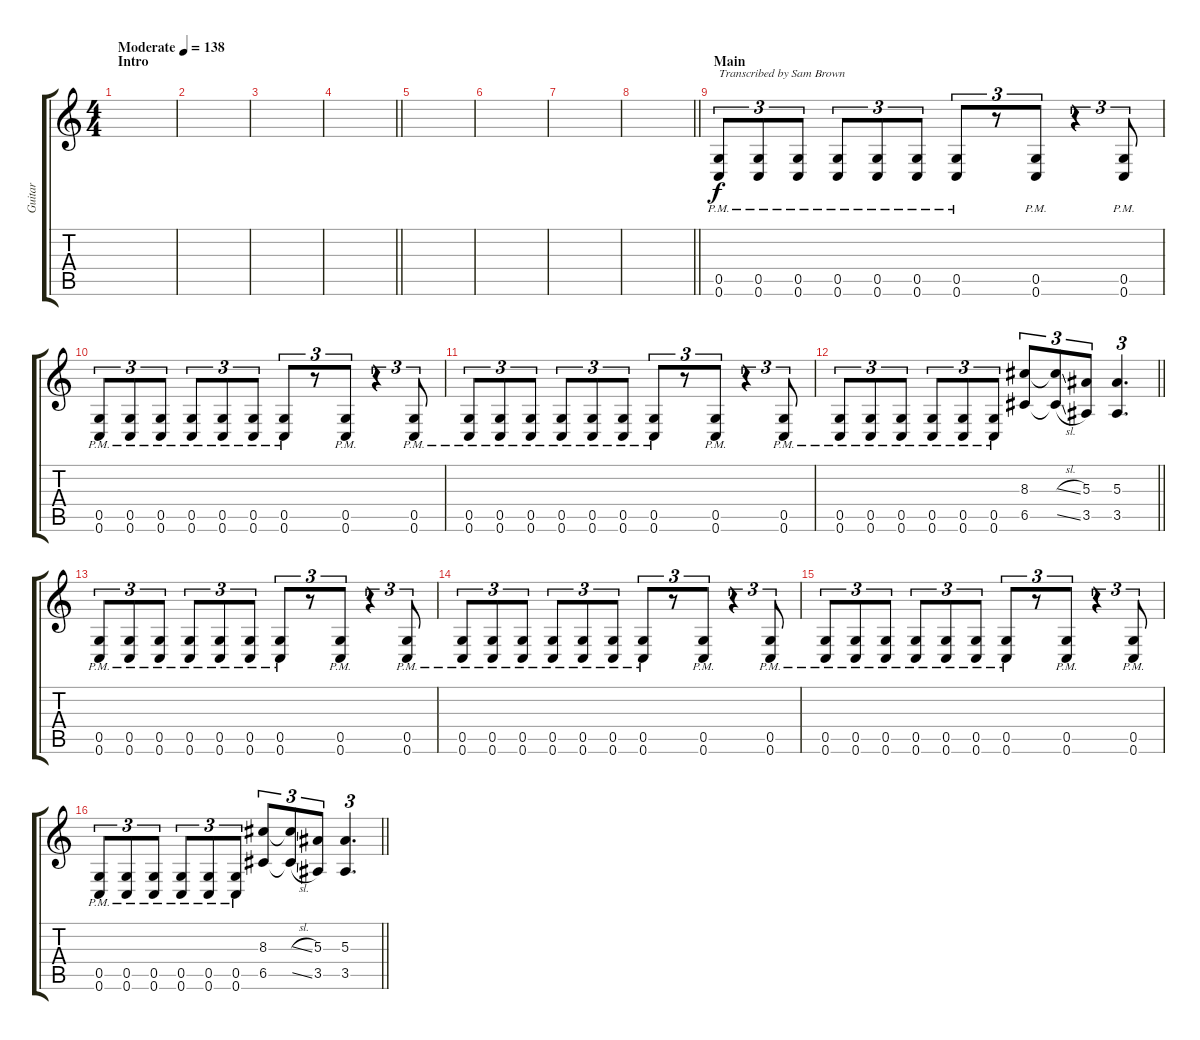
\track ("Guitar" "Guitar") {instrument distortionguitar}
\staff {score tabs}
\tuning (D4 A3 F3 C3 G2 C2) {hide}
\ts (4 4)
\section ("" "Intro")
\tempo (138 "Moderate")
\clef g2
\ks c
|
|
|
\barLineRight lightlight
|
\section ("" "")
|
|
|
\barLineRight lightlight
|
\section ("" "Main")
(0.5{pm} 0.6{pm}).8{tu (3 2) txt "Transcribed by Sam Brown"} (0.5{pm} 0.6{pm}).8{tu (3 2)} (0.5{pm} 0.6{pm}).8{tu (3 2)} (0.5{pm} 0.6{pm}).8{tu (3 2)} (0.5{pm} 0.6{pm}).8{tu (3 2)} (0.5{pm} 0.6{pm}).8{tu (3 2)} (0.5{pm} 0.6{pm}).8{tu (3 2)} r.8{tu (3 2)} (0.5{pm} 0.6{pm}).8{tu (3 2)} r.4{tu (3 2)} (0.5{pm} 0.6{pm}).8{tu (3 2)} |
(0.5{pm} 0.6{pm}).8{tu (3 2)} (0.5{pm} 0.6{pm}).8{tu (3 2)} (0.5{pm} 0.6{pm}).8{tu (3 2)} (0.5{pm} 0.6{pm}).8{tu (3 2)} (0.5{pm} 0.6{pm}).8{tu (3 2)} (0.5{pm} 0.6{pm}).8{tu (3 2)} (0.5{pm} 0.6{pm}).8{tu (3 2)} r.8{tu (3 2)} (0.5{pm} 0.6{pm}).8{tu (3 2)} r.4{tu (3 2)} (0.5{pm} 0.6{pm}).8{tu (3 2)} |
(0.5{pm} 0.6{pm}).8{tu (3 2)} (0.5{pm} 0.6{pm}).8{tu (3 2)} (0.5{pm} 0.6{pm}).8{tu (3 2)} (0.5{pm} 0.6{pm}).8{tu (3 2)} (0.5{pm} 0.6{pm}).8{tu (3 2)} (0.5{pm} 0.6{pm}).8{tu (3 2)} (0.5{pm} 0.6{pm}).8{tu (3 2)} r.8{tu (3 2)} (0.5{pm} 0.6{pm}).8{tu (3 2)} r.4{tu (3 2)} (0.5{pm} 0.6{pm}).8{tu (3 2)} |
\barLineRight lightlight
(0.5{pm} 0.6{pm}).8{tu (3 2)} (0.5{pm} 0.6{pm}).8{tu (3 2)} (0.5{pm} 0.6{pm}).8{tu (3 2)} (0.5{pm} 0.6{pm}).8{tu (3 2)} (0.5{pm} 0.6{pm}).8{tu (3 2)} (0.5{pm} 0.6{pm}).8{tu (3 2)} (8.3 6.5).8{tu (3 2)} (8.3{sl t} 6.5{sl t}).8{tu (3 2)} (5.3 3.5).8{tu (3 2)} (5.3 3.5).4{d tu (3 2)} |
\section ("" "")
(0.5{pm} 0.6{pm}).8{tu (3 2)} (0.5{pm} 0.6{pm}).8{tu (3 2)} (0.5{pm} 0.6{pm}).8{tu (3 2)} (0.5{pm} 0.6{pm}).8{tu (3 2)} (0.5{pm} 0.6{pm}).8{tu (3 2)} (0.5{pm} 0.6{pm}).8{tu (3 2)} (0.5{pm} 0.6{pm}).8{tu (3 2)} r.8{tu (3 2)} (0.5{pm} 0.6{pm}).8{tu (3 2)} r.4{tu (3 2)} (0.5{pm} 0.6{pm}).8{tu (3 2)} |
(0.5{pm} 0.6{pm}).8{tu (3 2)} (0.5{pm} 0.6{pm}).8{tu (3 2)} (0.5{pm} 0.6{pm}).8{tu (3 2)} (0.5{pm} 0.6{pm}).8{tu (3 2)} (0.5{pm} 0.6{pm}).8{tu (3 2)} (0.5{pm} 0.6{pm}).8{tu (3 2)} (0.5{pm} 0.6{pm}).8{tu (3 2)} r.8{tu (3 2)} (0.5{pm} 0.6{pm}).8{tu (3 2)} r.4{tu (3 2)} (0.5{pm} 0.6{pm}).8{tu (3 2)} |
(0.5{pm} 0.6{pm}).8{tu (3 2)} (0.5{pm} 0.6{pm}).8{tu (3 2)} (0.5{pm} 0.6{pm}).8{tu (3 2)} (0.5{pm} 0.6{pm}).8{tu (3 2)} (0.5{pm} 0.6{pm}).8{tu (3 2)} (0.5{pm} 0.6{pm}).8{tu (3 2)} (0.5{pm} 0.6{pm}).8{tu (3 2)} r.8{tu (3 2)} (0.5{pm} 0.6{pm}).8{tu (3 2)} r.4{tu (3 2)} (0.5{pm} 0.6{pm}).8{tu (3 2)} |
\barLineRight lightlight
(0.5{pm} 0.6{pm}).8{tu (3 2)} (0.5{pm} 0.6{pm}).8{tu (3 2)} (0.5{pm} 0.6{pm}).8{tu (3 2)} (0.5{pm} 0.6{pm}).8{tu (3 2)} (0.5{pm} 0.6{pm}).8{tu (3 2)} (0.5{pm} 0.6{pm}).8{tu (3 2)} (8.3 6.5).8{tu (3 2)} (8.3{sl t} 6.5{sl t}).8{tu (3 2)} (5.3 3.5).8{tu (3 2)} (5.3 3.5).4{d tu (3 2)}
